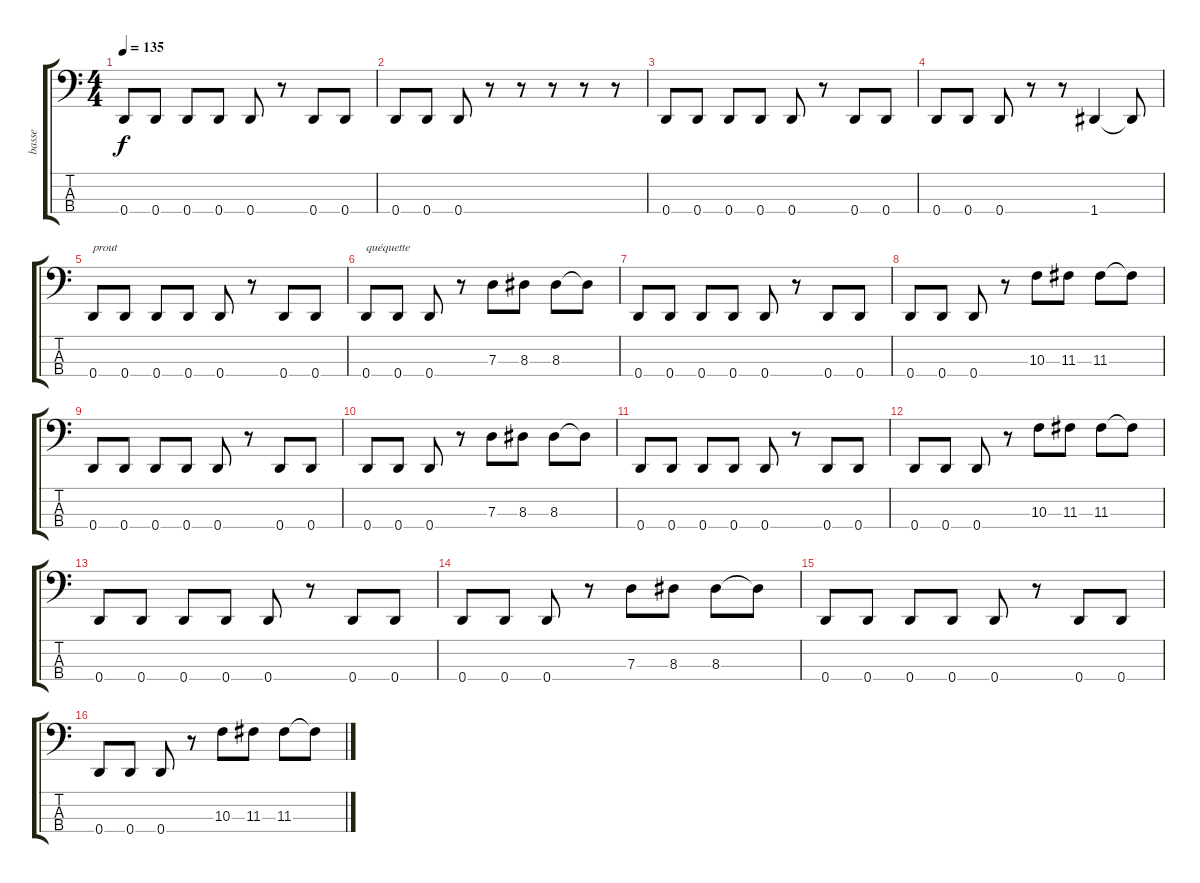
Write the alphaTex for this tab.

\track ("basse" "basse") {instrument electricbasspick}
\staff {score tabs}
\tuning (F2 C2 G1 D1) {hide}
\ts (4 4)
\tempo 135
\clef f4
\ks c
0.4.8{dy f} 0.4.8 0.4.8 0.4.8 0.4.8 r.8 0.4.8 0.4.8 |
0.4.8 0.4.8 0.4.8 r.8 r.8 r.8 r.8 r.8 |
0.4.8 0.4.8 0.4.8 0.4.8 0.4.8 r.8 0.4.8 0.4.8 |
0.4.8 0.4.8 0.4.8 r.8 r.8 1.4.4 1.4{t}.8 |
0.4.8{txt "prout"} 0.4.8 0.4.8 0.4.8 0.4.8 r.8 0.4.8 0.4.8 |
0.4.8{txt "quéquette"} 0.4.8 0.4.8 r.8 7.3.8 8.3.8 8.3.8 8.3{t}.8 |
0.4.8 0.4.8 0.4.8 0.4.8 0.4.8 r.8 0.4.8 0.4.8 |
0.4.8 0.4.8 0.4.8 r.8 10.3.8 11.3.8 11.3.8 11.3{t}.8 |
0.4.8 0.4.8 0.4.8 0.4.8 0.4.8 r.8 0.4.8 0.4.8 |
0.4.8 0.4.8 0.4.8 r.8 7.3.8 8.3.8 8.3.8 8.3{t}.8 |
0.4.8 0.4.8 0.4.8 0.4.8 0.4.8 r.8 0.4.8 0.4.8 |
0.4.8 0.4.8 0.4.8 r.8 10.3.8 11.3.8 11.3.8 11.3{t}.8 |
0.4.8 0.4.8 0.4.8 0.4.8 0.4.8 r.8 0.4.8 0.4.8 |
0.4.8 0.4.8 0.4.8 r.8 7.3.8 8.3.8 8.3.8 8.3{t}.8 |
0.4.8 0.4.8 0.4.8 0.4.8 0.4.8 r.8 0.4.8 0.4.8 |
0.4.8 0.4.8 0.4.8 r.8 10.3.8 11.3.8 11.3.8 11.3{t}.8
